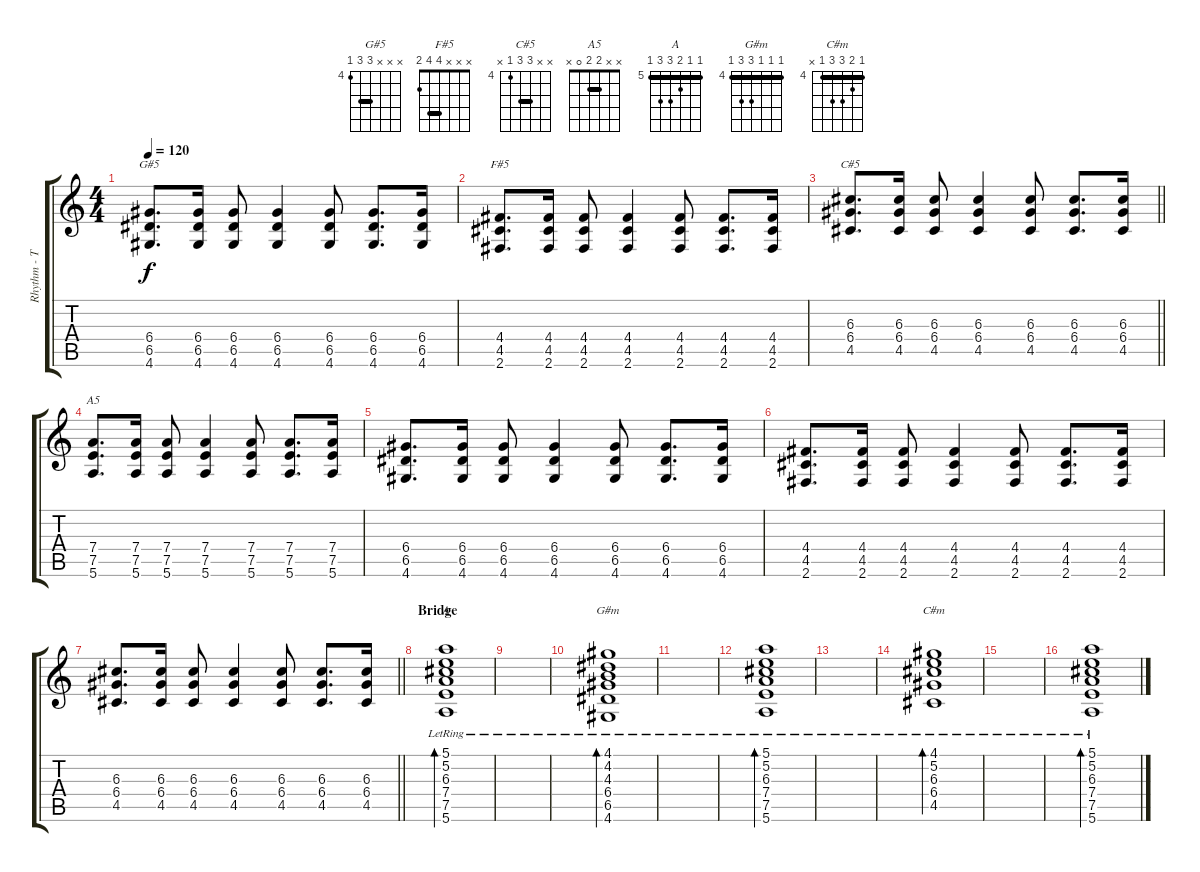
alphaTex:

\track ("Rhythm - Thomas Herrmann" "Rhythm - T") {instrument electricguitarclean}
\staff {score tabs}
\tuning (E4 B3 G3 D3 A2 E2) {hide}
\chord ("G#5" x x x 6 6 4) {firstfret 4 barre 6}
\chord ("F#5" x x x 4 4 2) {barre 4}
\chord ("C#5" x x 6 6 4 x) {firstfret 4 barre 6}
\chord ("A5" x x 2 2 0 x) {barre 2}
\chord ("A" 5 5 6 7 7 5) {firstfret 5 barre 5}
\chord ("G#m" 4 4 4 6 6 4) {firstfret 4 barre 4}
\chord ("C#m" 4 5 6 6 4 x) {firstfret 4 barre 4}
\ts (4 4)
\tempo 120
\clef g2
\ks c
(6.4 6.5 4.6).8{d ch "G#5" dy f} (6.4 6.5 4.6).16 (6.4 6.5 4.6).8 (6.4 6.5 4.6).4 (6.4 6.5 4.6).8 (6.4 6.5 4.6).8{d} (6.4 6.5 4.6).16 |
(4.4 4.5 2.6).8{d ch "F#5"} (4.4 4.5 2.6).16 (4.4 4.5 2.6).8 (4.4 4.5 2.6).4 (4.4 4.5 2.6).8 (4.4 4.5 2.6).8{d} (4.4 4.5 2.6).16 |
\barLineRight lightlight
(6.3 6.4 4.5).8{d ch "C#5"} (6.3 6.4 4.5).16 (6.3 6.4 4.5).8 (6.3 6.4 4.5).4 (6.3 6.4 4.5).8 (6.3 6.4 4.5).8{d} (6.3 6.4 4.5).16 |
(7.4 7.5 5.6).8{d ch "A5"} (7.4 7.5 5.6).16 (7.4 7.5 5.6).8 (7.4 7.5 5.6).4 (7.4 7.5 5.6).8 (7.4 7.5 5.6).8{d} (7.4 7.5 5.6).16 |
(6.4 6.5 4.6).8{d} (6.4 6.5 4.6).16 (6.4 6.5 4.6).8 (6.4 6.5 4.6).4 (6.4 6.5 4.6).8 (6.4 6.5 4.6).8{d} (6.4 6.5 4.6).16 |
(4.4 4.5 2.6).8{d} (4.4 4.5 2.6).16 (4.4 4.5 2.6).8 (4.4 4.5 2.6).4 (4.4 4.5 2.6).8 (4.4 4.5 2.6).8{d} (4.4 4.5 2.6).16 |
\barLineRight lightlight
(6.3 6.4 4.5).8{d} (6.3 6.4 4.5).16 (6.3 6.4 4.5).8 (6.3 6.4 4.5).4 (6.3 6.4 4.5).8 (6.3 6.4 4.5).8{d} (6.3 6.4 4.5).16 |
\section ("" "Bridge")
(5.1{lr} 5.2{lr} 6.3{lr} 7.4{lr} 7.5{lr} 5.6{lr}).1{bd 120 ch "A" instrument electricguitarclean} |
|
(4.1{lr} 4.2{lr} 4.3{lr} 6.4{lr} 6.5{lr} 4.6{lr}).1{bd 120 ch "G#m"} |
|
(5.1{lr} 5.2{lr} 6.3{lr} 7.4{lr} 7.5{lr} 5.6{lr}).1{bd 120} |
|
(4.1{lr} 5.2{lr} 6.3{lr} 6.4{lr} 4.5{lr}).1{bd 120 ch "C#m"} |
|
(5.1{lr} 5.2{lr} 6.3{lr} 7.4{lr} 7.5{lr} 5.6{lr}).1{bd 120}
